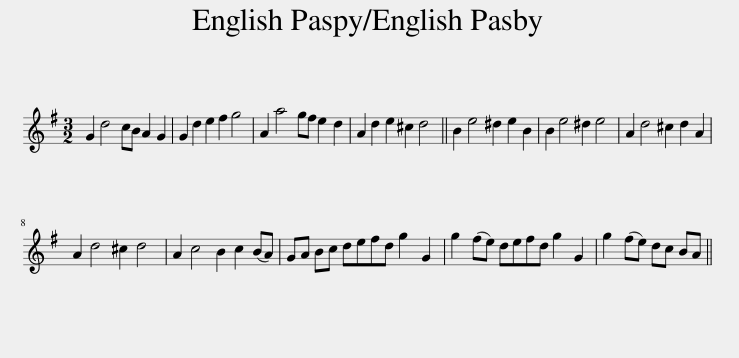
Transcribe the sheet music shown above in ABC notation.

X:1
L:1/8
M:3/2
I:linebreak $
K:G
V:1 treble
V:1
 G2 d4 cB A2 G2 | G2 d2 e2 f2 g4 | A2 a4 gf e2 d2 | A2 d2 e2 ^c2 d4 || B2 e4 ^d2 e2 B2 | %5
 B2 e4 ^d2 e4 | A2 d4 ^c2 d2 A2 |$ A2 d4 ^c2 d4 | A2 c4 B2 c2 (BA) | GA Bc defd g2 G2 | %10
 g2 (fe) defd g2 G2 | g2 (fe) dc BA || %12
